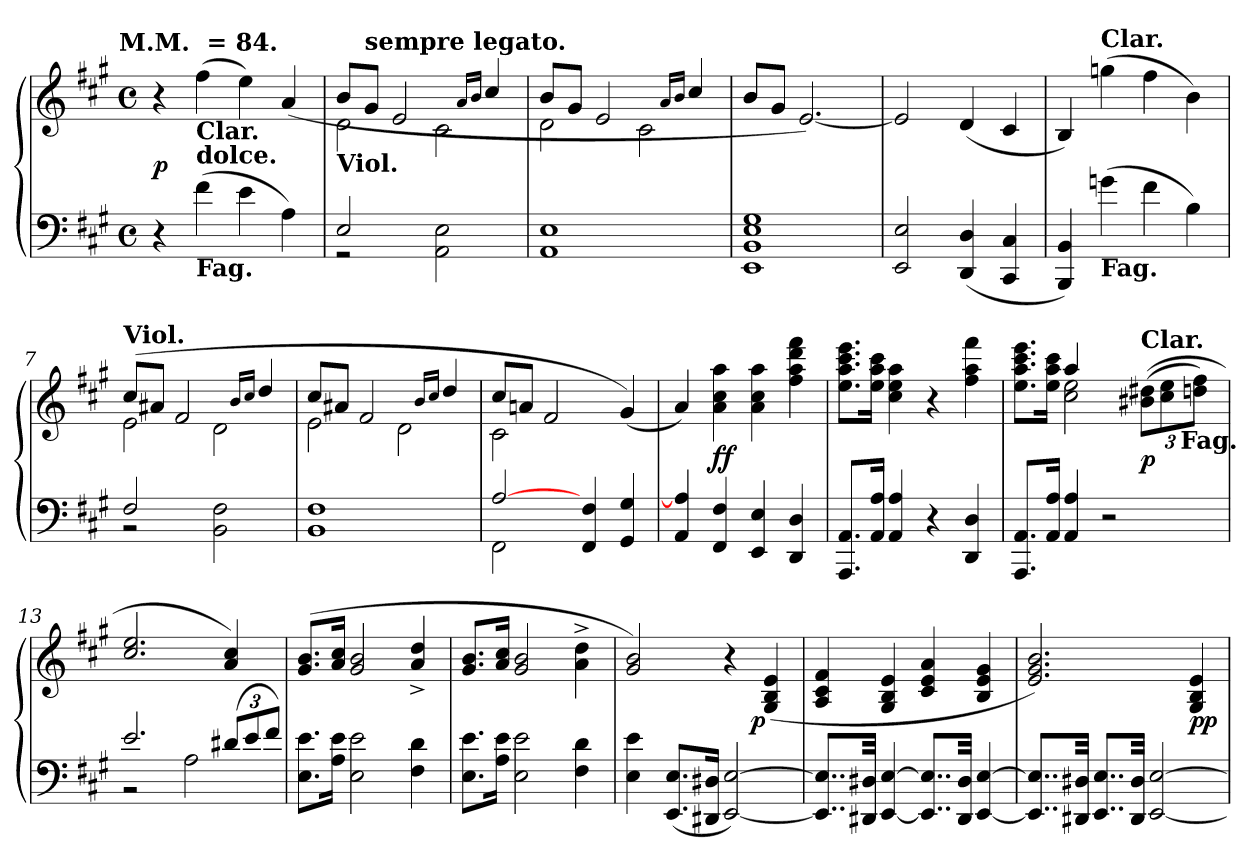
**kern	**kern	**dynam
*part1	*part1	*part1
*staff2	*staff1	*staff1/2
*clefF4	*clefG2	*
*k[f#c#g#]	*k[f#c#g#]	*
*A:	*A:	*
!!LO:TX:omd:t=M.M. &nbsp;=&nbsp;84.
*M4/4	*M4/4	*
*met(c)	*met(c)	*
*MM84	*MM84	*
=1	=1	=1
4r	4r	p
!	!LO:TX:b:B:t=Clar.	!
!	!LO:TX:b:B:t=dolce.	!
!LO:TX:b:B:t=Fag.	!	!
(>4f#!	(>4ff#!	.
4e!	4ee!)	.
4A!)	(>4a!/	.
=2	=2	=2
*^	*^	*
!	!	!LO:TX:b:B:t=Viol.	!	!
2E!	2rGG	8b!L	2d!	.
!	!	!LO:TX:a:B:t=sempre legato.	!	!
.	.	8g#!J	.	.
.	.	2e!	.	.
2ryy	2E!\ 2AA!\	.	2c#!	.
.	.	16qqa!/LL	.	.
.	.	16qqb!/JJ	.	.
.	.	4cc#!	.	.
*v	*v	*	*	*
=3	=3	=3	=3
1E! 1AA!	8b!L	2d!	.
.	8g#!J	.	.
.	2e!	.	.
.	.	2c#!	.
.	16qqa!/LL	.	.
.	16qqb!/JJ	.	.
.	4cc#!	.	.
*	*v	*v	*
=4	=4	=4
1G#! 1E! 1BB! 1EE!	8b!L	.
.	8g#!J	.
.	[2.e!)	.
=5	=5	=5
2E! 2EE!	2e!]	.
(<4D! 4DD!	(<4d!	.
4C#! 4CC#!	4c#!	.
=6	=6	=6
4BB! 4BBB!)	4B!)	.
!	!LO:TX:a:B:t=Clar.	!
!LO:TX:b:B:t=Fag.	!	!
(>4gn!	(>4ggn!	.
4f#!	4ff#!	.
4B!)	4b!)	.
=7	=7	=7
*^	*^	*
!	!	!LO:TX:a:B:t=Viol.	!	!
2F#!	2rBB	(>8cc#!L	2e!	.
.	.	8a#X!J	.	.
.	.	2f#!	.	.
2ryy	2F#! 2BB!	.	2d!	.
.	.	16qqb!/LL	.	.
.	.	16qqcc#!/JJ	.	.
.	.	4dd!	.	.
*v	*v	*	*	*
=8	=8	=8	=8
1F#! 1BB!	8cc#!L	2e!	.
.	8a#X!J	.	.
.	2f#!	.	.
.	.	2d!	.
.	16qqb!/LL	.	.
.	16qqcc#!/JJ	.	.
.	4dd!	.	.
=9	=9	=9	=9
*^	*	*	*
[2A!	2FF#!	8cc#!L	2c#!	.
.	.	8an!J	.	.
.	.	2f#!	.	.
4F#! 4FF#!	2ryy	.	2ryy	.
4G#! 4GG#!	.	(<4g#!)	.	.
*v	*v	*	*	*
*	*v	*v	*
=10	=10	=10
4A!]/ 4AA!/	4a!)	.
4F#! 4FF#!	4aa! 4cc#! 4a!	ff
4E! 4EE!	4aa! 4cc#! 4a!	.
4D! 4DD!	4fff#! 4ddd! 4aa! 4ff#!	.
=11	=11	=11
8.AA! 8.AAA!L	8.eee!\ 8.ccc#!\ 8.aa!\ 8.ee!\L	.
16A! 16AA!Jk	16ccc#! 16aa! 16ee!Jk	.
4A!/ 4AA!/	4aa! 4ee! 4cc#!	.
4r	4r	.
4D! 4DD!	4fff#! 4aa! 4ff#!	.
=12	=12	=12
*	*^	*
8.AA! 8.AAA!L	4ryy	8.eee!\ 8.ccc#!\ 8.aa!\ 8.ee!\L	.
16A! 16AA!Jk	.	16ccc#! 16aa! 16ee!Jk	.
4A!/ 4AA!/	4aa!	2ee! 2cc#!	.
2r	2ryy	.	.
*	*	*Xbrackettup	*
!	!	!LO:TX:a:B:t=Clar.	!
.	.	(>(>12dd#X!\ 12b#X!\L	p
.	.	12ee!\ 12cc#!\	.
!	!	!LO:TX:b:B:t=Fag.	!
.	.	12ff#!\ 12ddn!\J)	.
*	*v	*v	*
=13	=13	=13
*^	*	*
2.e!	2r	2.ee!/ 2.cc#!/	.
.	2A!	.	.
*Xbrackettup	*	*	*
(<12d#X!L	.	4cc#!/ 4a!/)	.
12e!	.	.	.
12f#!J)	.	.	.
*v	*v	*	*
=14	=14	=14
8.e!\ 8.E!\L	(>8.b!/ 8.g#!/L	.
16e! 16A!Jk	16cc#!/ 16a!/Jk	.
2e! 2E!	2b!/ 2g#!/	.
4d! 4F#!	4dd!^</ 4a!^</	.
=15	=15	=15
8.e!\ 8.E!\L	8.b!/ 8.g#!/L	.
16e! 16A!Jk	16cc#! 16a!Jk	.
2e! 2E!	2b!/ 2g#!/	.
4d! 4F#!	4dd!^< 4a!^<	.
=16	=16	=16
4e! 4E!	2b!/ 2g#!/)	.
(<8.E! 8.EE!L	.	.
16D#X! 16DD#X!Jk	.	.
[2E! [2EE!)	4r	.
!	!	!LO:DY:rj
.	(>4e! 4B! 4G#!	p
=17	=17	=17
8..E!] 8..EE!]L	4f#! 4c#! 4A!	.
32D#X! 32DD#X!Jkk	.	.
[4E! [4EE!	4e! 4B! 4G#!	.
8..E!] 8..EE!]L	4a! 4e! 4c#!	.
32D#! 32DD#!Jkk	.	.
[4E! [4EE!	4g#! 4e! 4B!	.
=18	=18	=18
8..E!] 8..EE!]L	2.b! 2.g#! 2.e!)	.
32D#X! 32DD#X!Jkk	.	.
8..E! 8..EE!L	.	.
32D#! 32DD#!Jkk	.	.
[2E! [2EE!	.	.
.	4e! 4B! 4G#!	pp
=	=	=
*-	*-	*-
